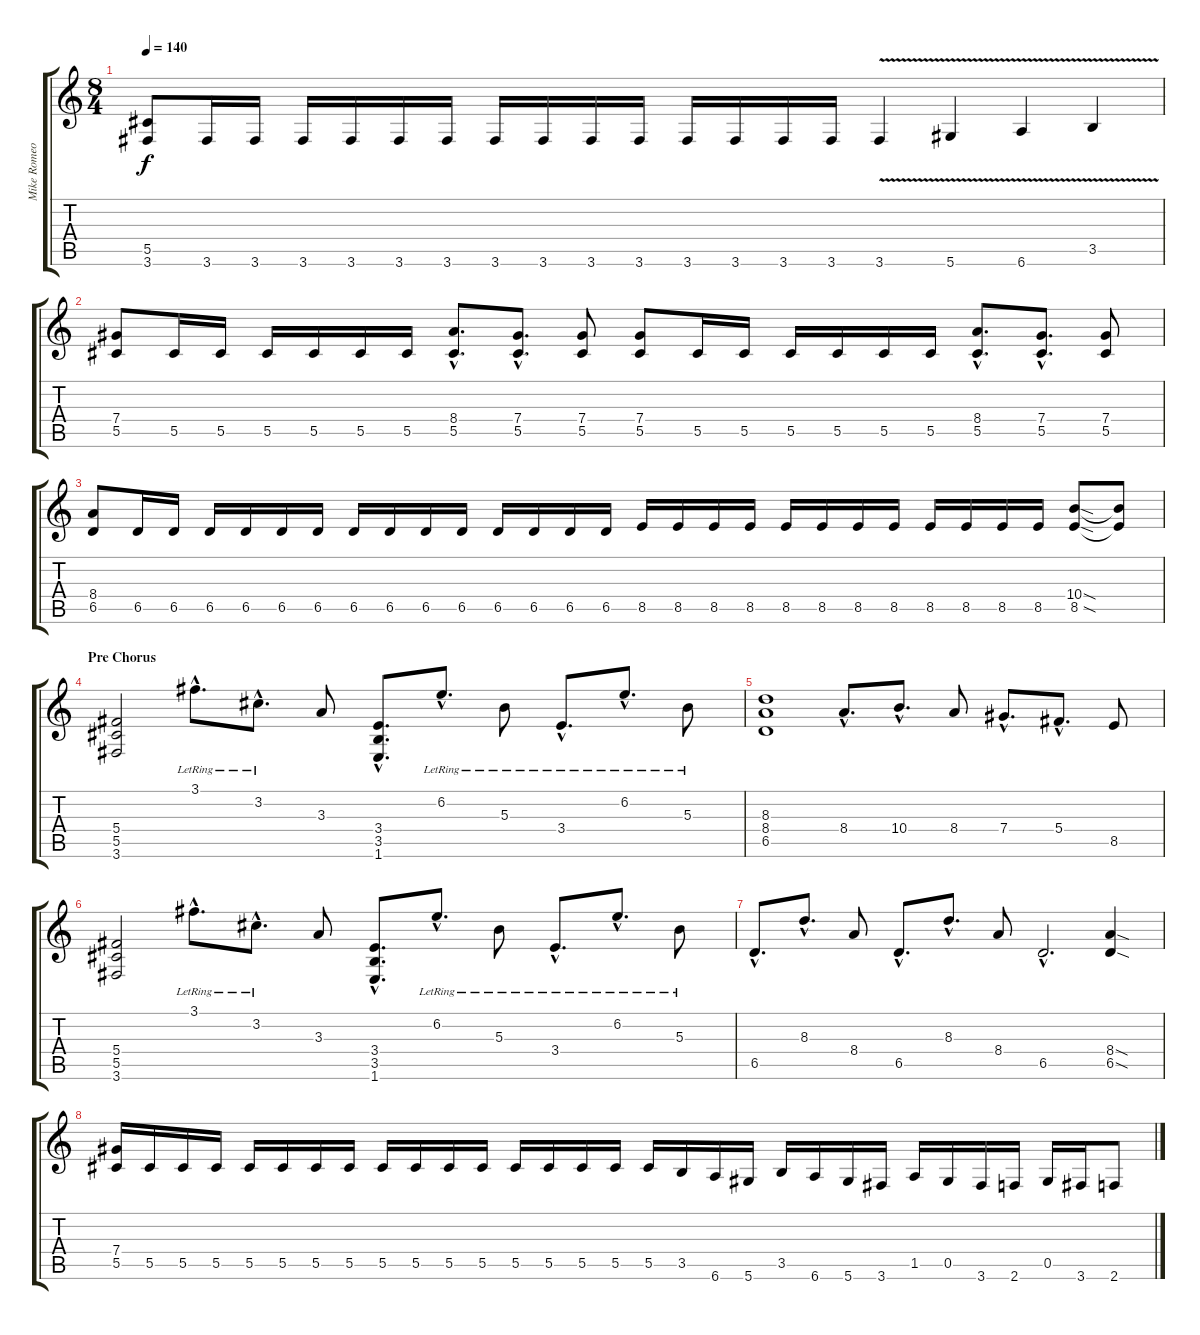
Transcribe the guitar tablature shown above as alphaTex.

\track ("Mike Romeo" "Mike Romeo") {instrument distortionguitar}
\staff {score tabs}
\tuning (Eb4 Bb3 Gb3 Db3 Ab2 Eb2) {hide}
\ts (8 4)
\tempo 140
\clef g2
\ks c
(5.5 3.6).8{dy f} 3.6.16 3.6.16 3.6.16 3.6.16 3.6.16 3.6.16 3.6.16 3.6.16 3.6.16 3.6.16 3.6.16 3.6.16 3.6.16 3.6.16 3.6{v}.4 5.6{v}.4 6.6{v}.4 3.5{v}.4 |
(7.4 5.5).8 5.5.16 5.5.16 5.5.16 5.5.16 5.5.16 5.5.16 (8.4{hac} 5.5{hac}).8{d} (7.4{hac} 5.5{hac}).8{d} (7.4 5.5).8 (7.4 5.5).8 5.5.16 5.5.16 5.5.16 5.5.16 5.5.16 5.5.16 (8.4{hac} 5.5{hac}).8{d} (7.4{hac} 5.5{hac}).8{d} (7.4 5.5).8 |
(8.4 6.5).8 6.5.16 6.5.16 6.5.16 6.5.16 6.5.16 6.5.16 6.5.16 6.5.16 6.5.16 6.5.16 6.5.16 6.5.16 6.5.16 6.5.16 8.5.16 8.5.16 8.5.16 8.5.16 8.5.16 8.5.16 8.5.16 8.5.16 8.5.16 8.5.16 8.5.16 8.5.16 (10.4{sod} 8.5{sod}).8 (10.4{t} 8.5{t}).8 |
\section ("" "Pre Chorus")
(5.4 5.5 3.6).2 3.1{hac lr}.8{d} 3.2{hac lr}.8{d} 3.3.8 (3.4{hac} 3.5{hac} 1.6{hac}).8{d} 6.2{hac lr}.8{d} 5.3{lr}.8 3.4{hac lr}.8{d} 6.2{hac lr}.8{d} 5.3{lr}.8 |
(8.3 8.4 6.5).1 8.4{hac}.8{d} 10.4{hac}.8{d} 8.4.8 7.4{hac}.8{d} 5.4{hac}.8{d} 8.5.8 |
(5.4 5.5 3.6).2 3.1{hac lr}.8{d} 3.2{hac lr}.8{d} 3.3.8 (3.4{hac} 3.5{hac} 1.6{hac}).8{d} 6.2{hac lr}.8{d} 5.3{lr}.8 3.4{hac lr}.8{d} 6.2{hac lr}.8{d} 5.3{lr}.8 |
6.5{hac}.8{d} 8.3{hac}.8{d} 8.4.8 6.5{hac}.8{d} 8.3{hac}.8{d} 8.4.8 6.5{hac}.2{d} (8.4{sod} 6.5{sod}).4 |
(7.4 5.5).16 5.5.16 5.5.16 5.5.16 5.5.16 5.5.16 5.5.16 5.5.16 5.5.16 5.5.16 5.5.16 5.5.16 5.5.16 5.5.16 5.5.16 5.5.16 5.5.16 3.5.16 6.6.16 5.6.16 3.5.16 6.6.16 5.6.16 3.6.16 1.5.16 0.5.16 3.6.16 2.6.16 0.5.16 3.6.16 2.6.8
